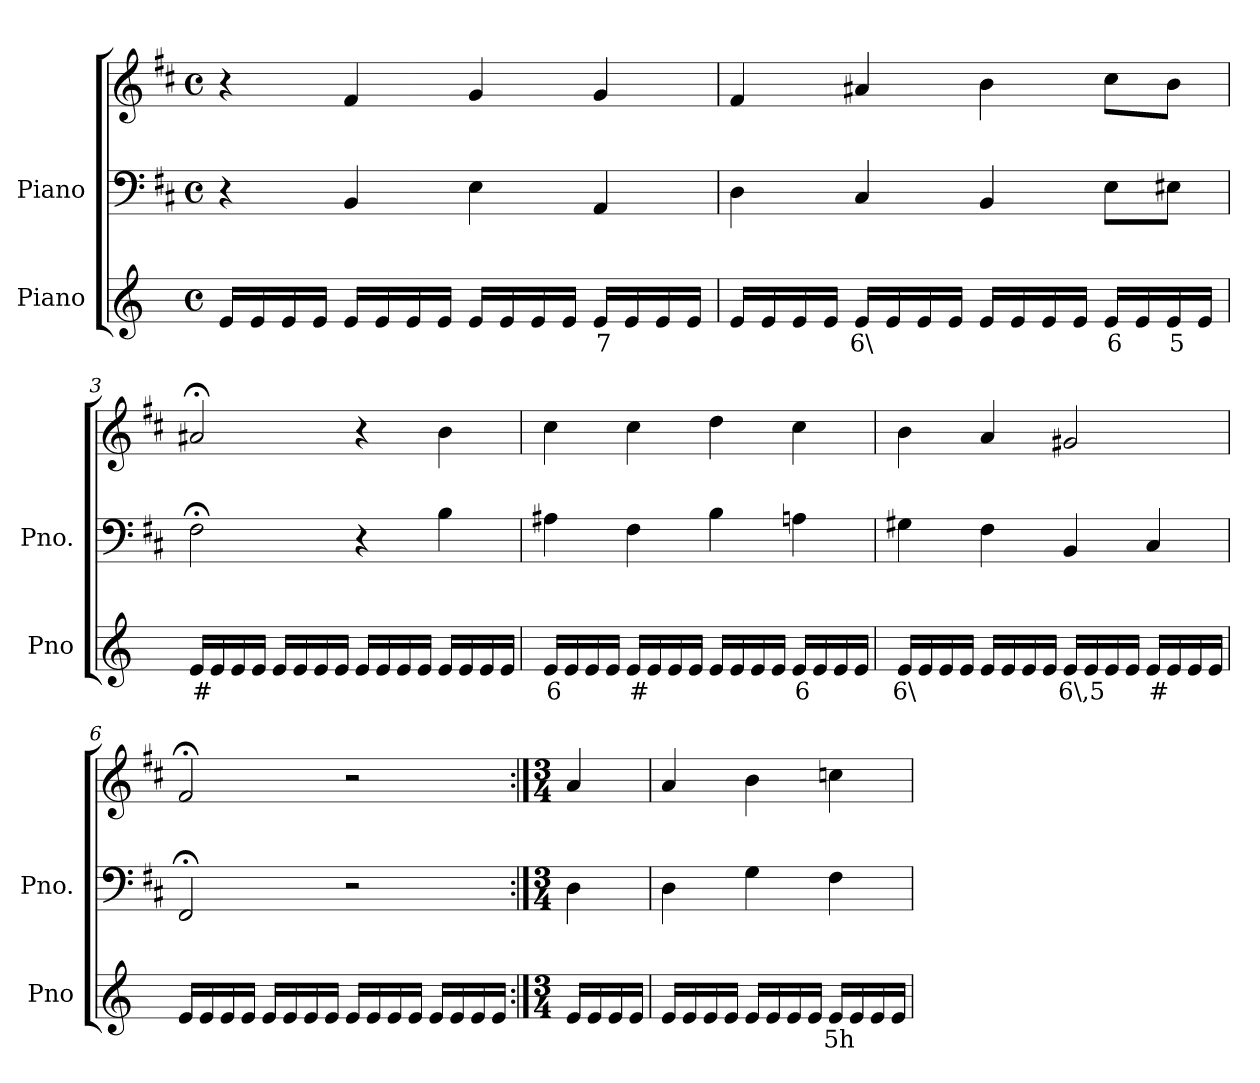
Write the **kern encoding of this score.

**kern	**text	**kern	**kern
*part2	*part2	*part1	*part1
*staff3	*staff3	*staff2	*staff1
*I"Piano	*	*I"Piano	*
*I'Pno	*	*I'Pno.	*
*clefG2	*	*clefF4	*clefG2
*k[]	*	*k[f#c#]	*k[f#c#]
*M4/4	*	*M4/4	*M4/4
*met(c)	*	*met(c)	*met(c)
=1	=1	=1	=1
16e/LL	.	4r	4r
16e/	.	.	.
16e/	.	.	.
16e/JJ	.	.	.
16e/LL	.	4BB/	4f#/
16e/	.	.	.
16e/	.	.	.
16e/JJ	.	.	.
16e/LL	.	4E\	4g/
16e/	.	.	.
16e/	.	.	.
16e/JJ	.	.	.
!	!LO:LY:b	!	!
16e/LL	7	4AA/	4g/
16e/	.	.	.
16e/	.	.	.
16e/JJ	.	.	.
=2	=2	=2	=2
16e/LL	.	4D\	4f#/
16e/	.	.	.
16e/	.	.	.
16e/JJ	.	.	.
!	!LO:LY:b	!	!
16e/LL	6\	4C#/	4a#X/
16e/	.	.	.
16e/	.	.	.
16e/JJ	.	.	.
16e/LL	.	4BB/	4b\
16e/	.	.	.
16e/	.	.	.
16e/JJ	.	.	.
!	!LO:LY:b	!	!
16e/LL	6	8E\L	8cc#\L
16e/	.	.	.
!	!LO:LY:b	!	!
16e/	5	8E#X\J	8b\J
16e/JJ	.	.	.
=3	=3	=3	=3
!	!LO:LY:b	!	!
16e/LL	#	2F#;<\	2a#X;</
16e/	.	.	.
16e/	.	.	.
16e/JJ	.	.	.
16e/LL	.	.	.
16e/	.	.	.
16e/	.	.	.
16e/JJ	.	.	.
16e/LL	.	4r	4r
16e/	.	.	.
16e/	.	.	.
16e/JJ	.	.	.
16e/LL	.	4B\	4b\
16e/	.	.	.
16e/	.	.	.
16e/JJ	.	.	.
=4	=4	=4	=4
!	!LO:LY:b	!	!
16e/LL	6	4A#X\	4cc#\
16e/	.	.	.
16e/	.	.	.
16e/JJ	.	.	.
!	!LO:LY:b	!	!
16e/LL	#	4F#\	4cc#\
16e/	.	.	.
16e/	.	.	.
16e/JJ	.	.	.
16e/LL	.	4B\	4dd\
16e/	.	.	.
16e/	.	.	.
16e/JJ	.	.	.
!	!LO:LY:b	!	!
16e/LL	6	4An\	4cc#\
16e/	.	.	.
16e/	.	.	.
16e/JJ	.	.	.
=5	=5	=5	=5
!	!LO:LY:b	!	!
16e/LL	6\	4G#X\	4b\
16e/	.	.	.
16e/	.	.	.
16e/JJ	.	.	.
16e/LL	.	4F#\	4a/
16e/	.	.	.
16e/	.	.	.
16e/JJ	.	.	.
!	!LO:LY:b	!	!
16e/LL	6\,5	4BB/	2g#X/
16e/	.	.	.
16e/	.	.	.
16e/JJ	.	.	.
!	!LO:LY:b	!	!
16e/LL	#	4C#/	.
16e/	.	.	.
16e/	.	.	.
16e/JJ	.	.	.
=6	=6	=6	=6
16e/LL	.	2FF#;</	2f#;</
16e/	.	.	.
16e/	.	.	.
16e/JJ	.	.	.
16e/LL	.	.	.
16e/	.	.	.
16e/	.	.	.
16e/JJ	.	.	.
16e/LL	.	2r	2r
16e/	.	.	.
16e/	.	.	.
16e/JJ	.	.	.
16e/LL	.	.	.
16e/	.	.	.
16e/	.	.	.
16e/JJ	.	.	.
=7:|!	=7:|!	=7:|!	=7:|!
*M3/4	*	*M3/4	*M3/4
16e/LL	.	4D\	4a/
16e/	.	.	.
16e/	.	.	.
16e/JJ	.	.	.
=8	=8	=8	=8
16e/LL	.	4D\	4a/
16e/	.	.	.
16e/	.	.	.
16e/JJ	.	.	.
16e/LL	.	4G\	4b\
16e/	.	.	.
16e/	.	.	.
16e/JJ	.	.	.
!	!LO:LY:b	!	!
16e/LL	5h	4F#\	4ccn\
16e/	.	.	.
16e/	.	.	.
16e/JJ	.	.	.
=	=	=	=
*-	*-	*-	*-
